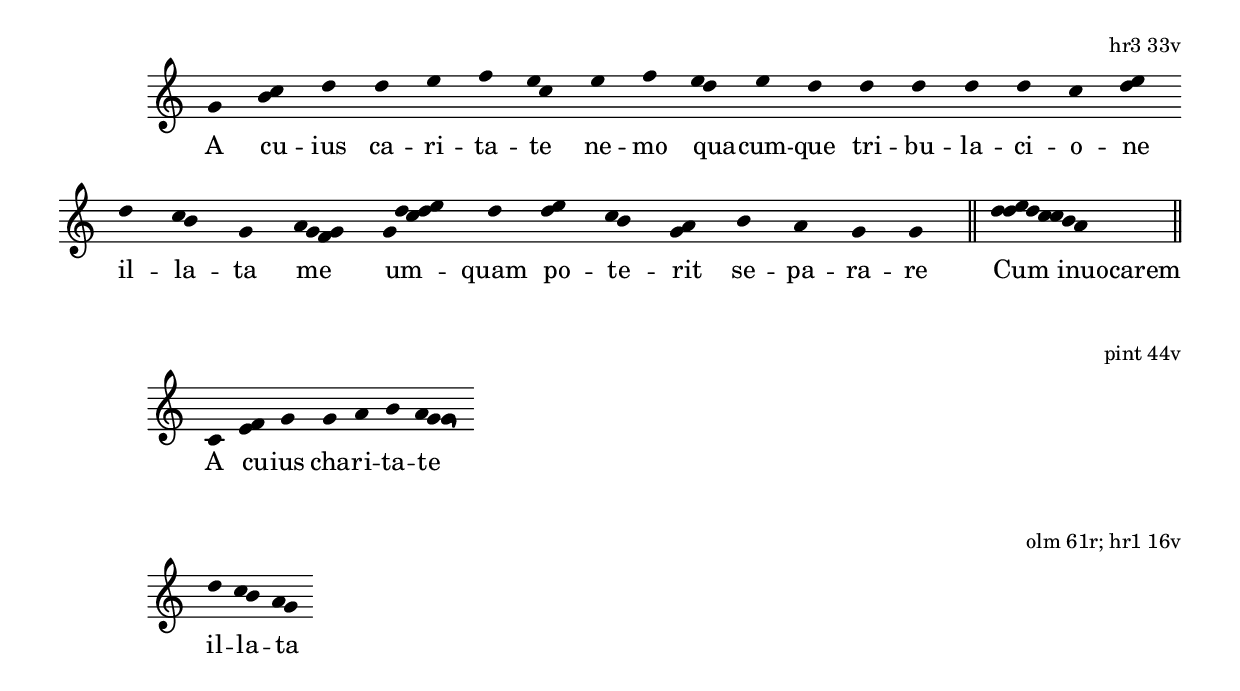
\version "2.19.32"

\include "../lib/synopsis.ily"

\score {
  \transpose c c' {
    \plainchant
    g \bar "" \melisma { b c' } d' \bar "" d' e' f' \melisma { e' c' } \bar ""
    e' f' \bar "" \melisma { e' d' } e' d' \bar "" d' d' d' d' c' \melisma { d' e' } \bar "" d' \melisma { c' b } g \bar ""
    \melisma { a g f g } \bar "" \melisma { g d' c' d' e' } d' \bar "" \melisma { d' e' } \melisma { c' b } \melisma { g a } \bar "" b a g g \bar "||"

    \melisma { d' d' e' d' c' c' b a } \bar "||"
  }
  \addlyrics {
    A cu -- ius ca -- ri -- ta -- te
    ne -- mo qua -- cum -- que tri -- bu -- la -- ci -- o -- ne il -- la -- ta
    me um -- quam po -- te -- rit se -- pa -- ra -- re

    Cum_inuocarem
  }
  \header {
    fontes = "hr3 33v"
  }
}

\score {
  \transpose c c' {
    \plainchant
    c \melisma { e f } g g a b \melisma { a g \strophicus g }
  }
  \addlyrics {
    A cu -- ius cha -- ri -- ta -- te
  }
  \header {
    fontes = "pint 44v"
  }
}

\score {
  \transpose c c' {
    \plainchant
    d' \melisma { c' b } \melisma { a g }
  }
  \addlyrics {
    il -- la -- ta
  }
  \header {
    fontes = "olm 61r; hr1 16v"
  }
}
